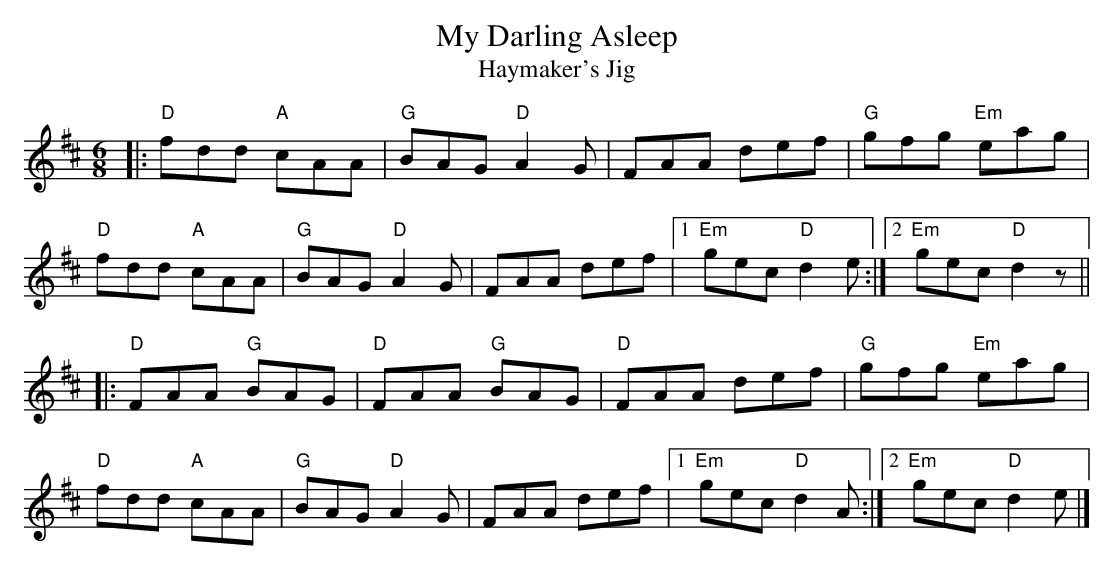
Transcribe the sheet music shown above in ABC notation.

X:1
T: My Darling Asleep
T: Haymaker's Jig
M: 6/8
K: D
|: "D"fdd "A"cAA | "G"BAG "D"A2G | FAA def | "G"gfg "Em"eag |
   "D"fdd "A"cAA | "G"BAG "D"A2G | FAA def |1 "Em"gec "D"d2e :|2 "Em"gec "D"d2z ||
|: "D"FAA "G"BAG | "D"FAA "G"BAG | "D"FAA def | "G"gfg "Em"eag |
   "D"fdd "A"cAA | "G"BAG "D"A2G | FAA def |1 "Em"gec "D"d2A :|2 "Em"gec "D"d2e |]
